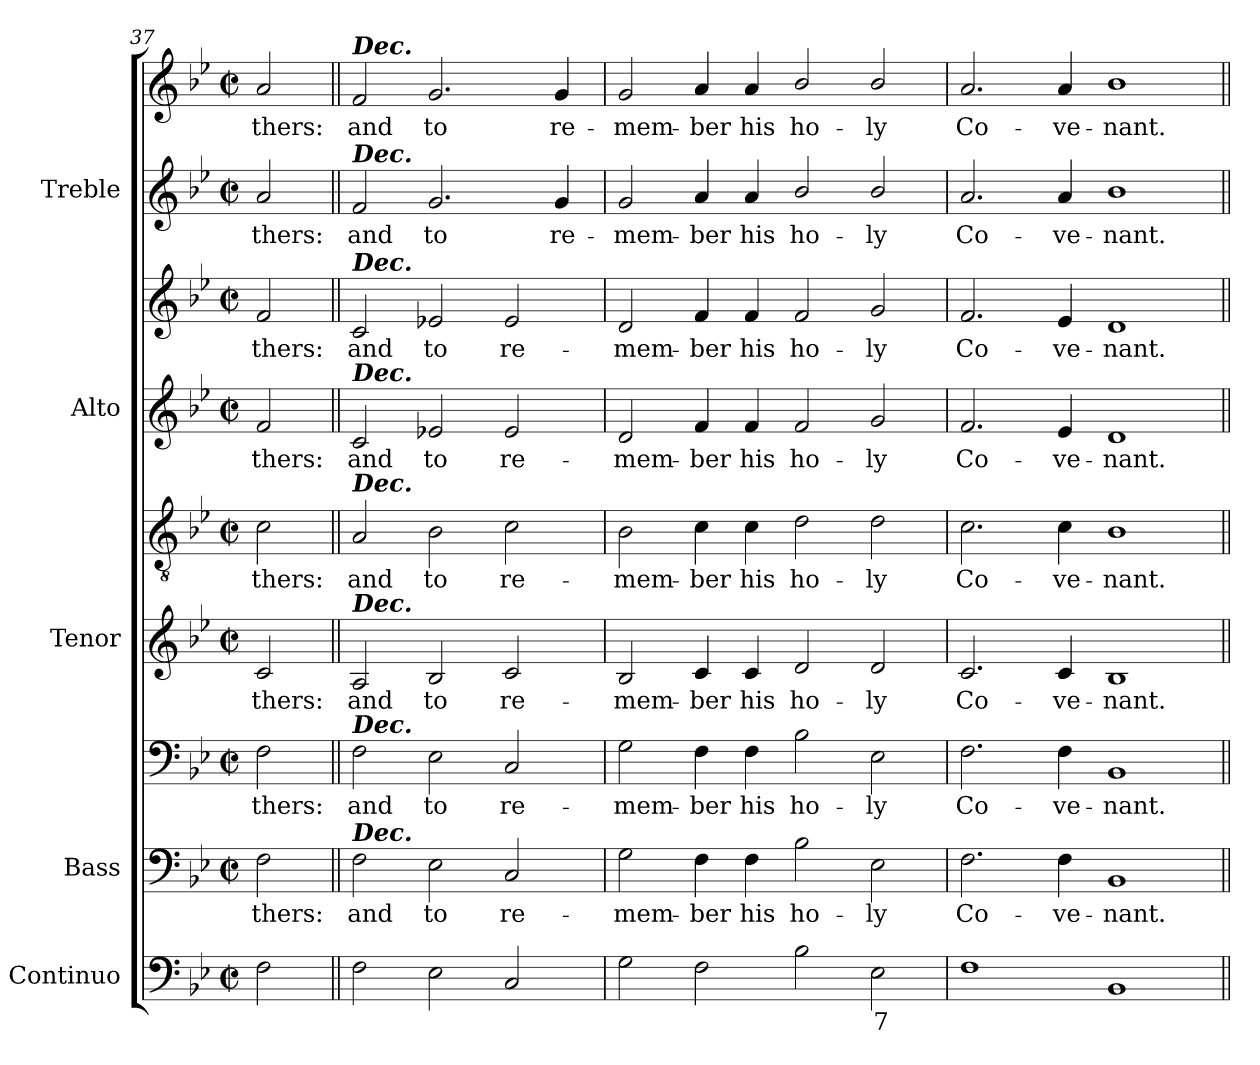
**kern	**text	**kern	**text	**kern	**text	**kern	**text	**kern	**text	**kern	**text	**kern	**text	**kern	**text	**kern	**text
*part5	*part5	*part4	*part4	*part4	*part4	*part3	*part3	*part3	*part3	*part2	*part2	*part2	*part2	*part1	*part1	*part1	*part1
*staff9	*staff9	*staff8	*staff8	*staff7	*staff7	*staff6	*staff6	*staff5	*staff5	*staff4	*staff4	*staff3	*staff3	*staff2	*staff2	*staff1	*staff1
*I"Continuo	*	*I"Bass	*	*	*	*I"Tenor	*	*	*	*I"Alto	*	*	*	*I"Treble	*	*	*
*	*	*I'B	*	*	*	*I'T	*	*	*	*I'A	*	*	*	*	*	*	*
*clefF4	*	*	*	*clefF4	*	*	*	*clefGv2	*	*	*	*clefG2	*	*	*	*clefG2	*
*k[b-e-]	*	*k[b-e-]	*	*k[b-e-]	*	*k[b-e-]	*	*k[b-e-]	*	*k[b-e-]	*	*k[b-e-]	*	*k[b-e-]	*	*k[b-e-]	*
*B-:	*	*B-:	*	*B-:	*	*B-:	*	*B-:	*	*B-:	*	*B-:	*	*B-:	*	*B-:	*
*M4/2	*	*M4/2	*	*M4/2	*	*M4/2	*	*M4/2	*	*M4/2	*	*M4/2	*	*M4/2	*	*M4/2	*
*met(c|)	*	*met(c|)	*	*met(c|)	*	*met(c|)	*	*met(c|)	*	*met(c|)	*	*met(c|)	*	*met(c|)	*	*met(c|)	*
=37	=37	=37	=37	=37	=37	=37	=37	=37	=37	=37	=37	=37	=37	=37	=37	=37	=37
!	!	!	!LO:LY:b	!	!LO:LY:b	!	!LO:LY:b	!	!LO:LY:b	!	!LO:LY:b	!	!LO:LY:b	!	!LO:LY:b	!	!LO:LY:b
2F	.	2F	-thers:	2F	-thers:	2c	-thers:	2c	-thers:	2f	-thers:	2f	-thers:	2a	thers:	2a	thers:
=38||	=38||	=38||	=38||	=38||	=38||	=38||	=38||	=38||	=38||	=38||	=38||	=38||	=38||	=38||	=38||	=38||	=38||
!	!	!	!	!	!	!	!	!	!	!	!	!	!	!	!	!LO:TX:a:Bi:t=Dec.	!
!	!	!	!	!	!	!	!	!	!	!	!	!	!	!LO:TX:a:Bi:t=Dec.	!	!	!
!	!	!	!	!	!	!	!	!	!	!	!	!LO:TX:a:Bi:t=Dec.	!	!	!	!	!
!	!	!	!	!	!	!	!	!	!	!LO:TX:a:Bi:t=Dec.	!	!	!	!	!	!	!
!	!	!	!	!	!	!	!	!LO:TX:a:Bi:t=Dec.	!	!	!	!	!	!	!	!	!
!	!	!	!	!	!	!LO:TX:a:Bi:t=Dec.	!	!	!	!	!	!	!	!	!	!	!
!	!	!	!	!LO:TX:a:Bi:t=Dec.	!	!	!	!	!	!	!	!	!	!	!	!	!
!	!	!LO:TX:a:Bi:t=Dec.	!	!	!	!	!	!	!	!	!	!	!	!	!	!	!
!	!	!	!LO:LY:b	!	!LO:LY:b	!	!LO:LY:b	!	!LO:LY:b	!	!LO:LY:b	!	!LO:LY:b	!	!LO:LY:b	!	!LO:LY:b
2F	.	2F	and	2F	and	2A	and	2A	and	2c	and	2c	and	2f	and	2f	and
!	!	!	!LO:LY:b	!	!LO:LY:b	!	!LO:LY:b	!	!LO:LY:b	!	!LO:LY:b	!	!LO:LY:b	!	!LO:LY:b	!	!LO:LY:b
2E-	.	2E-	to	2E-	to	2B-	to	2B-	to	2e-X	to	2e-X	to	2.g	to	2.g	to
!	!	!	!LO:LY:b	!	!LO:LY:b	!	!LO:LY:b	!	!LO:LY:b	!	!LO:LY:b	!	!LO:LY:b	!	!	!	!
2C	.	2C	re-	2C	re-	2c	re-	2c	re-	2e-	re-	2e-	re-	.	.	.	.
!	!	!	!	!	!	!	!	!	!	!	!	!	!	!	!LO:LY:b	!	!LO:LY:b
.	.	.	.	.	.	.	.	.	.	.	.	.	.	4g	re-	4g	re-
=39	=39	=39	=39	=39	=39	=39	=39	=39	=39	=39	=39	=39	=39	=39	=39	=39	=39
!	!	!	!LO:LY:b	!	!LO:LY:b	!	!LO:LY:b	!	!LO:LY:b	!	!LO:LY:b	!	!LO:LY:b	!	!LO:LY:b	!	!LO:LY:b
2G	.	2G	-mem-	2G	-mem-	2B-	-mem-	2B-	-mem-	2d	-mem-	2d	-mem-	2g	-mem-	2g	-mem-
!	!	!	!LO:LY:b	!	!LO:LY:b	!	!LO:LY:b	!	!LO:LY:b	!	!LO:LY:b	!	!LO:LY:b	!	!LO:LY:b	!	!LO:LY:b
2F	.	4F	-ber	4F	-ber	4c	-ber	4c	-ber	4f	-ber	4f	-ber	4a	-ber	4a	-ber
!	!	!	!LO:LY:b	!	!LO:LY:b	!	!LO:LY:b	!	!LO:LY:b	!	!LO:LY:b	!	!LO:LY:b	!	!LO:LY:b	!	!LO:LY:b
.	.	4F	his	4F	his	4c	his	4c	his	4f	his	4f	his	4a	his	4a	his
!	!	!	!LO:LY:b	!	!LO:LY:b	!	!LO:LY:b	!	!LO:LY:b	!	!LO:LY:b	!	!LO:LY:b	!	!LO:LY:b	!	!LO:LY:b
2B-	.	2B-	ho-	2B-	ho-	2d	ho-	2d	ho-	2f	ho-	2f	ho-	2b-/	ho-	2b-/	ho-
!	!LO:LY:b	!	!LO:LY:b	!	!LO:LY:b	!	!LO:LY:b	!	!LO:LY:b	!	!LO:LY:b	!	!LO:LY:b	!	!LO:LY:b	!	!LO:LY:b
2E-	7	2E-	-ly	2E-	-ly	2d	-ly	2d	-ly	2g	-ly	2g	-ly	2b-/	-ly	2b-/	-ly
=40	=40	=40	=40	=40	=40	=40	=40	=40	=40	=40	=40	=40	=40	=40	=40	=40	=40
!	!	!	!LO:LY:b	!	!LO:LY:b	!	!LO:LY:b	!	!LO:LY:b	!	!LO:LY:b	!	!LO:LY:b	!	!LO:LY:b	!	!LO:LY:b
1F	.	2.F	Co-	2.F	Co-	2.c	Co-	2.c	Co-	2.f	Co-	2.f	Co-	2.a	Co-	2.a	Co-
!	!	!	!LO:LY:b	!	!LO:LY:b	!	!LO:LY:b	!	!LO:LY:b	!	!LO:LY:b	!	!LO:LY:b	!	!LO:LY:b	!	!LO:LY:b
.	.	4F	-ve-	4F	-ve-	4c	-ve-	4c	-ve-	4e-	-ve-	4e-	-ve-	4a	-ve-	4a	-ve-
!	!	!	!LO:LY:b	!	!LO:LY:b	!	!LO:LY:b	!	!LO:LY:b	!	!LO:LY:b	!	!LO:LY:b	!	!LO:LY:b	!	!LO:LY:b
1BB-	.	1BB-	-nant.	1BB-	-nant.	1B-	-nant.	1B-	-nant.	1d	-nant.	1d	-nant.	1b-	-nant.	1b-	-nant.
=||	=||	=||	=||	=||	=||	=||	=||	=||	=||	=||	=||	=||	=||	=||	=||	=||	=||
*-	*-	*-	*-	*-	*-	*-	*-	*-	*-	*-	*-	*-	*-	*-	*-	*-	*-
